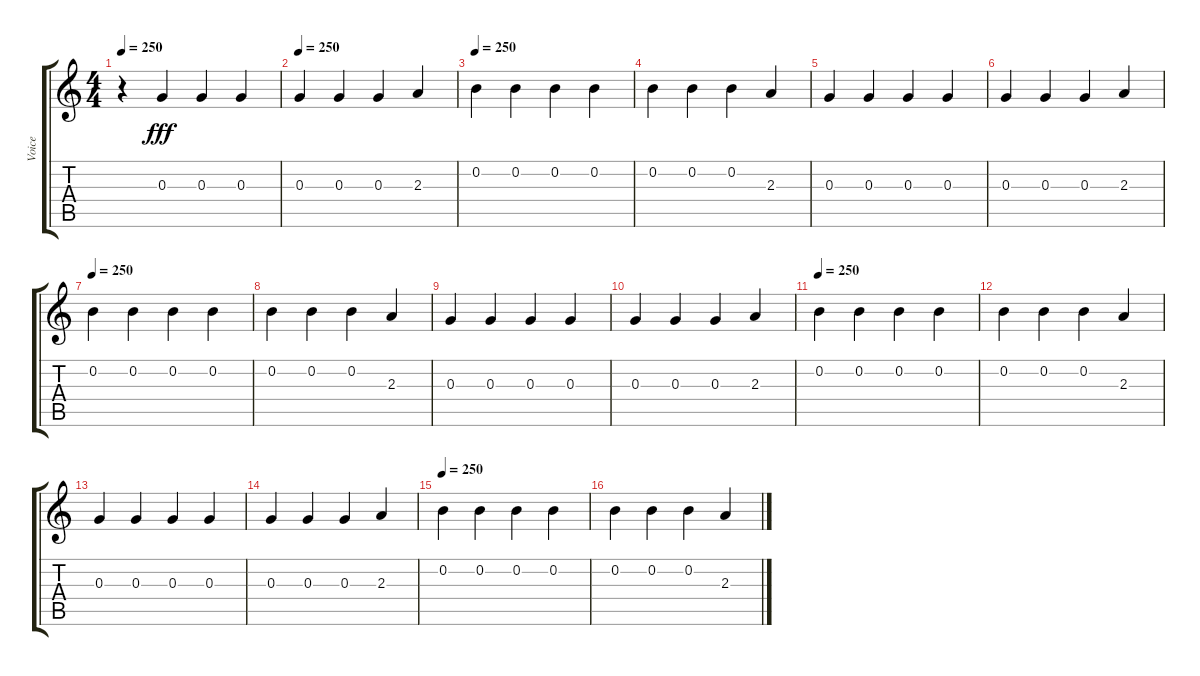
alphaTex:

\track ("Voice" "Voice") {instrument electricguitarmuted}
\staff {score tabs}
\tuning (E4 B3 G3 D3 A2 E2) {hide}
\ts (4 4)
\tempo 250
\clef g2
\ks c
r.4{dy f} 0.3.4{dy fff} 0.3.4 0.3.4 |
\tempo 250
0.3.4 0.3.4 0.3.4 2.3.4 |
\tempo 250
0.2.4 0.2.4 0.2.4 0.2.4 |
0.2.4 0.2.4 0.2.4 2.3.4 |
0.3.4 0.3.4 0.3.4 0.3.4 |
0.3.4 0.3.4 0.3.4 2.3.4 |
\tempo 250
0.2.4 0.2.4 0.2.4 0.2.4 |
0.2.4 0.2.4 0.2.4 2.3.4 |
0.3.4 0.3.4 0.3.4 0.3.4 |
0.3.4 0.3.4 0.3.4 2.3.4 |
\tempo 250
0.2.4 0.2.4 0.2.4 0.2.4 |
0.2.4 0.2.4 0.2.4 2.3.4 |
0.3.4 0.3.4 0.3.4 0.3.4 |
0.3.4 0.3.4 0.3.4 2.3.4 |
\tempo 250
0.2.4 0.2.4 0.2.4 0.2.4 |
0.2.4 0.2.4 0.2.4 2.3.4
